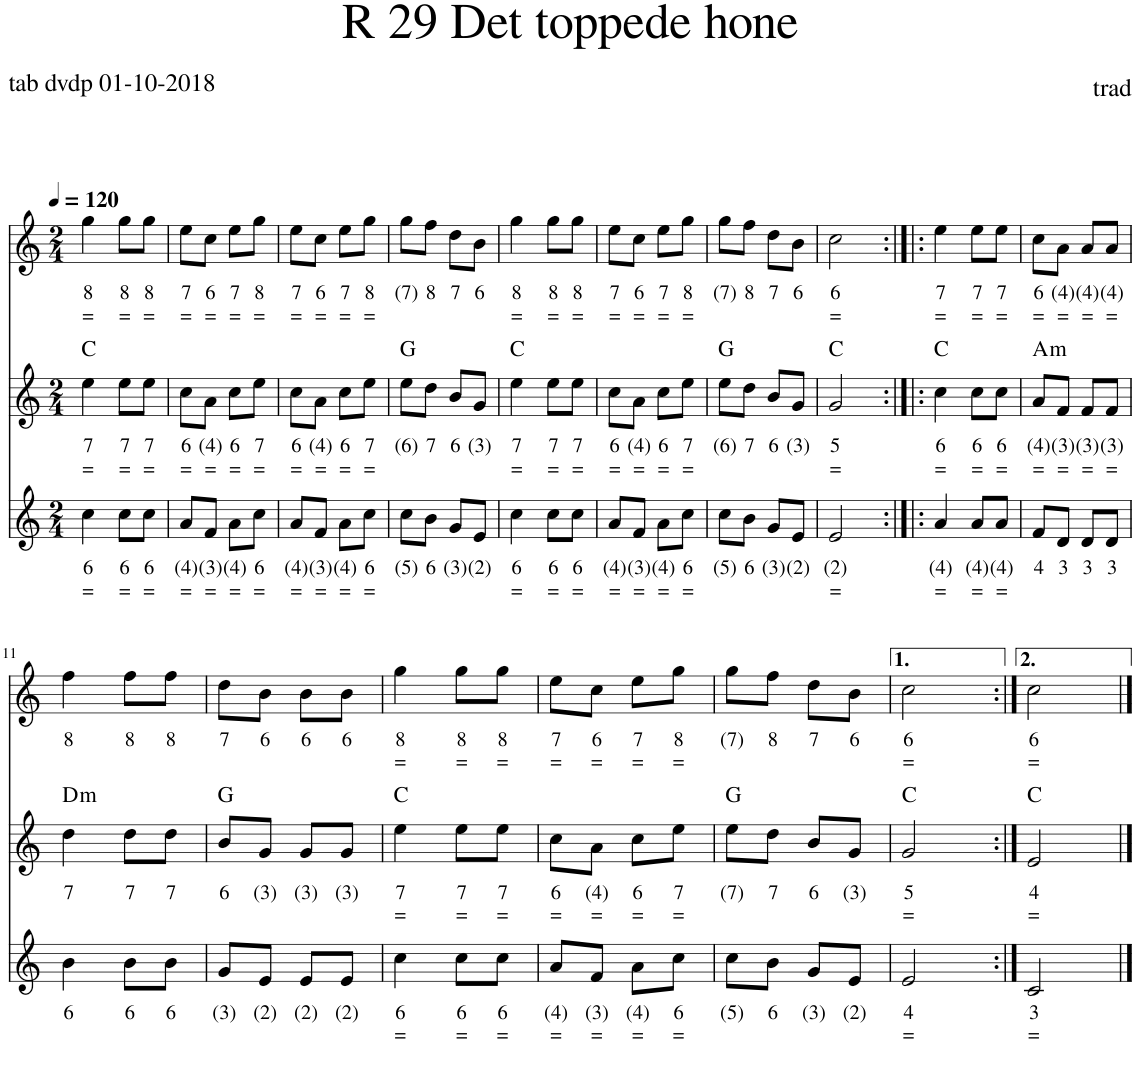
**kern	**text	**text	**kern	**text	**text	**harte	**kern	**text	**text
*part3	*part3	*part3	*part2	*part2	*part2	*part2	*part1	*part1	*part1
*staff3	*staff3	*staff3	*staff2	*staff2	*staff2	*	*staff1	*staff1	*staff1
*I"Viool	*	*	*I"Viool	*	*	*	*I"Viool	*	*
*clefG2	*	*	*clefG2	*	*	*	*clefG2	*	*
*k[]	*	*	*k[]	*	*	*	*k[]	*	*
*M2/4	*	*	*M2/4	*	*	*	*M2/4	*	*
*MM120	*	*	*MM120	*	*	*	*MM120	*	*
=1	=1	=1	=1	=1	=1	=1	=1	=1	=1
!	!LO:LY:b	!LO:LY:b	!	!LO:LY:b	!LO:LY:b	!	!	!LO:LY:b	!LO:LY:b
4cc\	6	=	4ee\	7	=	C:maj	4gg\	8	=
!	!LO:LY:b	!LO:LY:b	!	!LO:LY:b	!LO:LY:b	!	!	!LO:LY:b	!LO:LY:b
8cc\L	6	=	8ee\L	7	=	.	8gg\L	8	=
!	!LO:LY:b	!LO:LY:b	!	!LO:LY:b	!LO:LY:b	!	!	!LO:LY:b	!LO:LY:b
8cc\J	6	=	8ee\J	7	=	.	8gg\J	8	=
=2	=2	=2	=2	=2	=2	=2	=2	=2	=2
!	!LO:LY:b	!LO:LY:b	!	!LO:LY:b	!LO:LY:b	!	!	!LO:LY:b	!LO:LY:b
8a/L	(4)	=	8cc\L	6	=	.	8ee\L	7	=
!	!LO:LY:b	!LO:LY:b	!	!LO:LY:b	!LO:LY:b	!	!	!LO:LY:b	!LO:LY:b
8f/J	(3)	=	8a\J	(4)	=	.	8cc\J	6	=
!	!LO:LY:b	!LO:LY:b	!	!LO:LY:b	!LO:LY:b	!	!	!LO:LY:b	!LO:LY:b
8a\L	(4)	=	8cc\L	6	=	.	8ee\L	7	=
!	!LO:LY:b	!LO:LY:b	!	!LO:LY:b	!LO:LY:b	!	!	!LO:LY:b	!LO:LY:b
8cc\J	6	=	8ee\J	7	=	.	8gg\J	8	=
=3	=3	=3	=3	=3	=3	=3	=3	=3	=3
!	!LO:LY:b	!LO:LY:b	!	!LO:LY:b	!LO:LY:b	!	!	!LO:LY:b	!LO:LY:b
8a/L	(4)	=	8cc\L	6	=	.	8ee\L	7	=
!	!LO:LY:b	!LO:LY:b	!	!LO:LY:b	!LO:LY:b	!	!	!LO:LY:b	!LO:LY:b
8f/J	(3)	=	8a\J	(4)	=	.	8cc\J	6	=
!	!LO:LY:b	!LO:LY:b	!	!LO:LY:b	!LO:LY:b	!	!	!LO:LY:b	!LO:LY:b
8a\L	(4)	=	8cc\L	6	=	.	8ee\L	7	=
!	!LO:LY:b	!LO:LY:b	!	!LO:LY:b	!LO:LY:b	!	!	!LO:LY:b	!LO:LY:b
8cc\J	6	=	8ee\J	7	=	.	8gg\J	8	=
=4	=4	=4	=4	=4	=4	=4	=4	=4	=4
!	!LO:LY:b	!	!	!LO:LY:b	!	!	!	!LO:LY:b	!
8cc\L	(5)	.	8ee\L	(6)	.	G:maj	8gg\L	(7)	.
!	!LO:LY:b	!	!	!LO:LY:b	!	!	!	!LO:LY:b	!
8b\J	6	.	8dd\J	7	.	.	8ff\J	8	.
!	!LO:LY:b	!	!	!LO:LY:b	!	!	!	!LO:LY:b	!
8g/L	(3)	.	8b/L	6	.	.	8dd\L	7	.
!	!LO:LY:b	!	!	!LO:LY:b	!	!	!	!LO:LY:b	!
8e/J	(2)	.	8g/J	(3)	.	.	8b\J	6	.
=5	=5	=5	=5	=5	=5	=5	=5	=5	=5
!	!LO:LY:b	!LO:LY:b	!	!LO:LY:b	!LO:LY:b	!	!	!LO:LY:b	!LO:LY:b
4cc\	6	=	4ee\	7	=	C:maj	4gg\	8	=
!	!LO:LY:b	!LO:LY:b	!	!LO:LY:b	!LO:LY:b	!	!	!LO:LY:b	!LO:LY:b
8cc\L	6	=	8ee\L	7	=	.	8gg\L	8	=
!	!LO:LY:b	!LO:LY:b	!	!LO:LY:b	!LO:LY:b	!	!	!LO:LY:b	!LO:LY:b
8cc\J	6	=	8ee\J	7	=	.	8gg\J	8	=
=6	=6	=6	=6	=6	=6	=6	=6	=6	=6
!	!LO:LY:b	!LO:LY:b	!	!LO:LY:b	!LO:LY:b	!	!	!LO:LY:b	!LO:LY:b
8a/L	(4)	=	8cc\L	6	=	.	8ee\L	7	=
!	!LO:LY:b	!LO:LY:b	!	!LO:LY:b	!LO:LY:b	!	!	!LO:LY:b	!LO:LY:b
8f/J	(3)	=	8a\J	(4)	=	.	8cc\J	6	=
!	!LO:LY:b	!LO:LY:b	!	!LO:LY:b	!LO:LY:b	!	!	!LO:LY:b	!LO:LY:b
8a\L	(4)	=	8cc\L	6	=	.	8ee\L	7	=
!	!LO:LY:b	!LO:LY:b	!	!LO:LY:b	!LO:LY:b	!	!	!LO:LY:b	!LO:LY:b
8cc\J	6	=	8ee\J	7	=	.	8gg\J	8	=
=7	=7	=7	=7	=7	=7	=7	=7	=7	=7
!	!LO:LY:b	!	!	!LO:LY:b	!	!	!	!LO:LY:b	!
8cc\L	(5)	.	8ee\L	(6)	.	G:maj	8gg\L	(7)	.
!	!LO:LY:b	!	!	!LO:LY:b	!	!	!	!LO:LY:b	!
8b\J	6	.	8dd\J	7	.	.	8ff\J	8	.
!	!LO:LY:b	!	!	!LO:LY:b	!	!	!	!LO:LY:b	!
8g/L	(3)	.	8b/L	6	.	.	8dd\L	7	.
!	!LO:LY:b	!	!	!LO:LY:b	!	!	!	!LO:LY:b	!
8e/J	(2)	.	8g/J	(3)	.	.	8b\J	6	.
=8	=8	=8	=8	=8	=8	=8	=8	=8	=8
!	!LO:LY:b	!LO:LY:b	!	!LO:LY:b	!LO:LY:b	!	!	!LO:LY:b	!LO:LY:b
2e/	(2)	=	2g/	5	=	C:maj	2cc\	6	=
=9:|!|:	=9:|!|:	=9:|!|:	=9:|!|:	=9:|!|:	=9:|!|:	=9:|!|:	=9:|!|:	=9:|!|:	=9:|!|:
!	!LO:LY:b	!LO:LY:b	!	!LO:LY:b	!LO:LY:b	!	!	!LO:LY:b	!LO:LY:b
4a/	(4)	=	4cc\	6	=	C:maj	4ee\	7	=
!	!LO:LY:b	!LO:LY:b	!	!LO:LY:b	!LO:LY:b	!	!	!LO:LY:b	!LO:LY:b
8a/L	(4)	=	8cc\L	6	=	.	8ee\L	7	=
!	!LO:LY:b	!LO:LY:b	!	!LO:LY:b	!LO:LY:b	!	!	!LO:LY:b	!LO:LY:b
8a/J	(4)	=	8cc\J	6	=	.	8ee\J	7	=
=10	=10	=10	=10	=10	=10	=10	=10	=10	=10
!	!LO:LY:b	!	!	!LO:LY:b	!LO:LY:b	!LO:H:kt=m	!	!LO:LY:b	!LO:LY:b
8f/L	4	.	8a/L	(4)	=	A:min	8cc\L	6	=
!	!LO:LY:b	!	!	!LO:LY:b	!LO:LY:b	!	!	!LO:LY:b	!LO:LY:b
8d/J	3	.	8f/J	(3)	=	.	8a\J	(4)	=
!	!LO:LY:b	!	!	!LO:LY:b	!LO:LY:b	!	!	!LO:LY:b	!LO:LY:b
8d/L	3	.	8f/L	(3)	=	.	8a/L	(4)	=
!	!LO:LY:b	!	!	!LO:LY:b	!LO:LY:b	!	!	!LO:LY:b	!LO:LY:b
8d/J	3	.	8f/J	(3)	=	.	8a/J	(4)	=
!!LO:LB:g=z
=11	=11	=11	=11	=11	=11	=11	=11	=11	=11
!	!LO:LY:b	!	!	!LO:LY:b	!	!LO:H:kt=m	!	!LO:LY:b	!
4b\	6	.	4dd\	7	.	D:min	4ff\	8	.
!	!LO:LY:b	!	!	!LO:LY:b	!	!	!	!LO:LY:b	!
8b\L	6	.	8dd\L	7	.	.	8ff\L	8	.
!	!LO:LY:b	!	!	!LO:LY:b	!	!	!	!LO:LY:b	!
8b\J	6	.	8dd\J	7	.	.	8ff\J	8	.
=12	=12	=12	=12	=12	=12	=12	=12	=12	=12
!	!LO:LY:b	!	!	!LO:LY:b	!	!	!	!LO:LY:b	!
8g/L	(3)	.	8b/L	6	.	G:maj	8dd\L	7	.
!	!LO:LY:b	!	!	!LO:LY:b	!	!	!	!LO:LY:b	!
8e/J	(2)	.	8g/J	(3)	.	.	8b\J	6	.
!	!LO:LY:b	!	!	!LO:LY:b	!	!	!	!LO:LY:b	!
8e/L	(2)	.	8g/L	(3)	.	.	8b\L	6	.
!	!LO:LY:b	!	!	!LO:LY:b	!	!	!	!LO:LY:b	!
8e/J	(2)	.	8g/J	(3)	.	.	8b\J	6	.
=13	=13	=13	=13	=13	=13	=13	=13	=13	=13
!	!LO:LY:b	!LO:LY:b	!	!LO:LY:b	!LO:LY:b	!	!	!LO:LY:b	!LO:LY:b
4cc\	6	=	4ee\	7	=	C:maj	4gg\	8	=
!	!LO:LY:b	!LO:LY:b	!	!LO:LY:b	!LO:LY:b	!	!	!LO:LY:b	!LO:LY:b
8cc\L	6	=	8ee\L	7	=	.	8gg\L	8	=
!	!LO:LY:b	!LO:LY:b	!	!LO:LY:b	!LO:LY:b	!	!	!LO:LY:b	!LO:LY:b
8cc\J	6	=	8ee\J	7	=	.	8gg\J	8	=
=14	=14	=14	=14	=14	=14	=14	=14	=14	=14
!	!LO:LY:b	!LO:LY:b	!	!LO:LY:b	!LO:LY:b	!	!	!LO:LY:b	!LO:LY:b
8a/L	(4)	=	8cc\L	6	=	.	8ee\L	7	=
!	!LO:LY:b	!LO:LY:b	!	!LO:LY:b	!LO:LY:b	!	!	!LO:LY:b	!LO:LY:b
8f/J	(3)	=	8a\J	(4)	=	.	8cc\J	6	=
!	!LO:LY:b	!LO:LY:b	!	!LO:LY:b	!LO:LY:b	!	!	!LO:LY:b	!LO:LY:b
8a\L	(4)	=	8cc\L	6	=	.	8ee\L	7	=
!	!LO:LY:b	!LO:LY:b	!	!LO:LY:b	!LO:LY:b	!	!	!LO:LY:b	!LO:LY:b
8cc\J	6	=	8ee\J	7	=	.	8gg\J	8	=
=15	=15	=15	=15	=15	=15	=15	=15	=15	=15
!	!LO:LY:b	!	!	!LO:LY:b	!	!	!	!LO:LY:b	!
8cc\L	(5)	.	8ee\L	(7)	.	G:maj	8gg\L	(7)	.
!	!LO:LY:b	!	!	!LO:LY:b	!	!	!	!LO:LY:b	!
8b\J	6	.	8dd\J	7	.	.	8ff\J	8	.
!	!LO:LY:b	!	!	!LO:LY:b	!	!	!	!LO:LY:b	!
8g/L	(3)	.	8b/L	6	.	.	8dd\L	7	.
!	!LO:LY:b	!	!	!LO:LY:b	!	!	!	!LO:LY:b	!
8e/J	(2)	.	8g/J	(3)	.	.	8b\J	6	.
=16	=16	=16	=16	=16	=16	=16	=16	=16	=16
!	!LO:LY:b	!LO:LY:b	!	!LO:LY:b	!LO:LY:b	!	!	!LO:LY:b	!LO:LY:b
2e/	4	=	2g/	5	=	C:maj	2cc\	6	=
=17:|!	=17:|!	=17:|!	=17:|!	=17:|!	=17:|!	=17:|!	=17:|!	=17:|!	=17:|!
!	!LO:LY:b	!LO:LY:b	!	!LO:LY:b	!LO:LY:b	!	!	!LO:LY:b	!LO:LY:b
2c/	3	=	2e/	4	=	C:maj	2cc\	6	=
==	==	==	==	==	==	==	==	==	==
*-	*-	*-	*-	*-	*-	*-	*-	*-	*-
